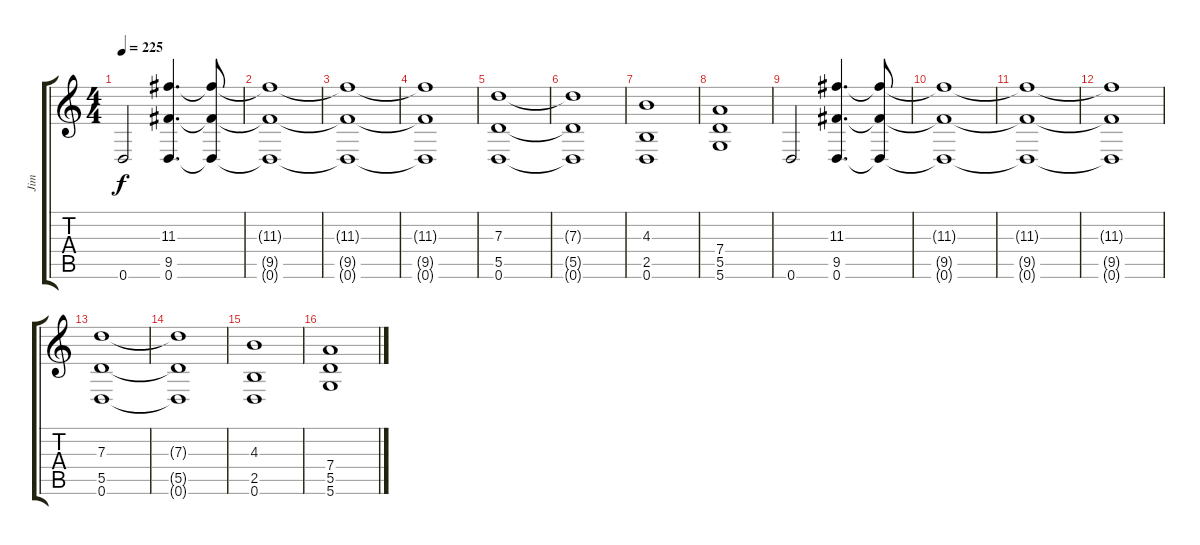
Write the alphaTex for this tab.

\track ("Jim" "Jim") {instrument electricguitarjazz}
\staff {score tabs}
\tuning (E4 B3 G3 D3 A2 D2) {hide}
\ts (4 4)
\tempo 225
\clef g2
\ks c
0.6.2{dy f instrument electricguitarjazz} (11.3 9.5 0.6).4{d} (11.3{t} 9.5{t} 0.6{t}).8 |
(11.3{t} 9.5{t} 0.6{t}).1 |
(11.3{t} 9.5{t} 0.6{t}).1 |
(11.3{t} 9.5{t} 0.6{t}).1 |
(7.3 5.5 0.6).1 |
(7.3{t} 5.5{t} 0.6{t}).1 |
(4.3 2.5 0.6).1 |
(7.4 5.5 5.6).1 |
0.6.2 (11.3 9.5 0.6).4{d} (11.3{t} 9.5{t} 0.6{t}).8 |
(11.3{t} 9.5{t} 0.6{t}).1 |
(11.3{t} 9.5{t} 0.6{t}).1 |
(11.3{t} 9.5{t} 0.6{t}).1 |
(7.3 5.5 0.6).1 |
(7.3{t} 5.5{t} 0.6{t}).1 |
(4.3 2.5 0.6).1 |
(7.4 5.5 5.6).1
